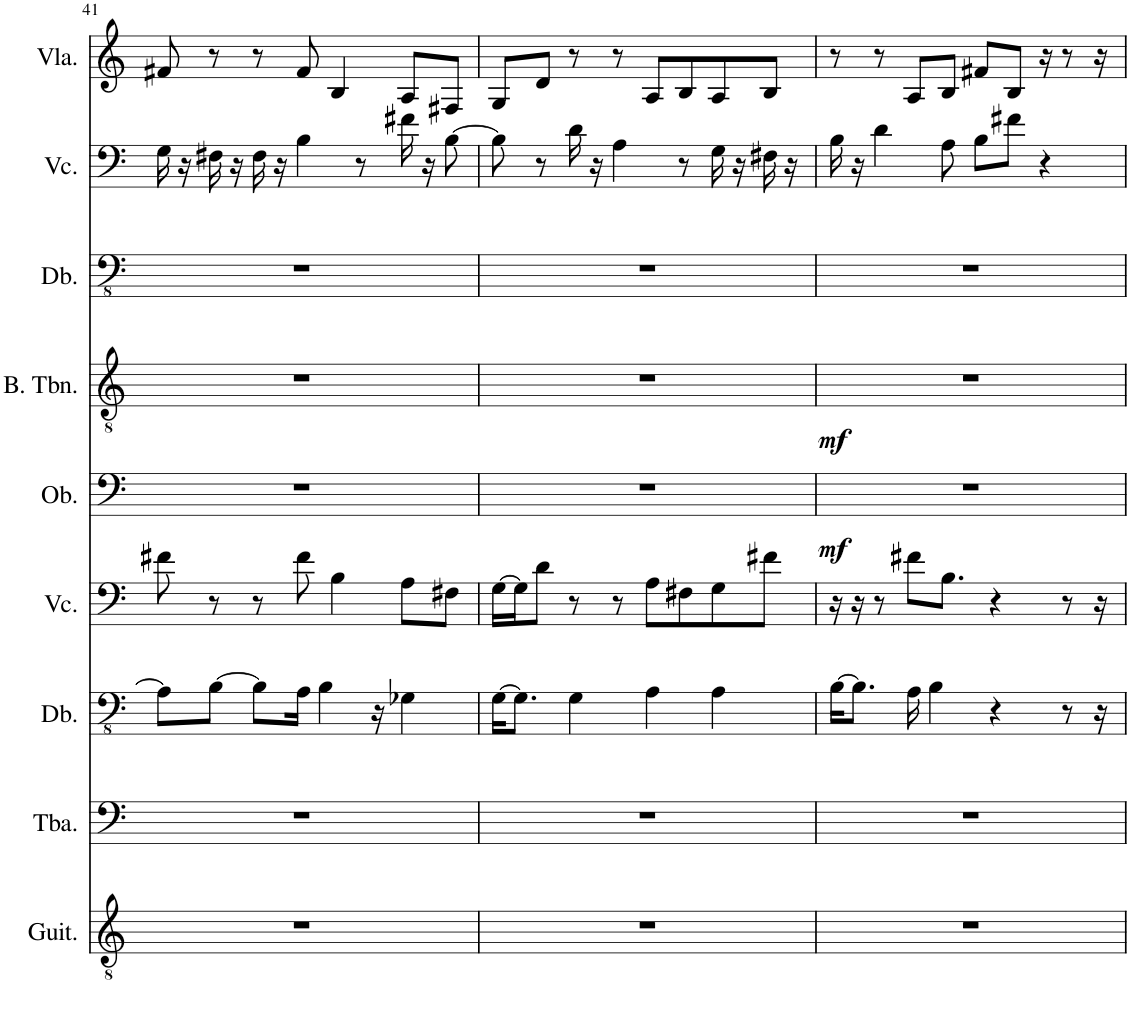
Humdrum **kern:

**kern	**kern	**kern	**kern	**kern	**dynam	**kern	**dynam	**kern	**kern	**kern
*part9	*part8	*part7	*part6	*part5	*part5	*part4	*part4	*part3	*part2	*part1
*staff9	*staff8	*staff7	*staff6	*staff5	*staff5	*staff4	*staff4	*staff3	*staff2	*staff1
*I"Classical Guitar	*I"Tuba	*I"Double Bass	*I"Violoncello	*I"Oboe	*	*I"Bass Trombone	*	*I"Double Bass	*I"Violoncello	*I"Viola
*I'Guit.	*I'Tba.	*I'Db.	*I'Vc.	*I'Ob.	*	*I'B. Tbn.	*	*I'Db.	*I'Vc.	*I'Vla.
!!LO:PB:g=z
*clefGv2	*clefF4	*clefFv4	*clefF4	*clefF4	*	*clefGv2	*	*clefFv4	*clefF4	*clefG2
*	*	*Trd7c12	*	*	*	*	*	*Trd7c12	*	*
*k[]	*k[]	*k[]	*k[]	*k[]	*	*k[]	*	*k[]	*k[]	*k[]
*M4/4	*M4/4	*M4/4	*M4/4	*M4/4	*	*M4/4	*	*M4/4	*M4/4	*M4/4
=41	=41	=41	=41	=41	=41	=41	=41	=41	=41	=41
1r	1r	8AA\L]	8f#X\	1r	.	1r	.	1r	16G\	8f#X/
.	.	.	.	.	.	.	.	.	16r	.
.	.	[8BB\J	8r	.	.	.	.	.	16F#X\	8r
.	.	.	.	.	.	.	.	.	16r	.
.	.	8BB\L]	8r	.	.	.	.	.	16F#\	8r
.	.	.	.	.	.	.	.	.	16r	.
.	.	16AA\Jk	8f#\	.	.	.	.	.	4B\	8f#/
.	.	4BB\	.	.	.	.	.	.	.	.
.	.	.	4B\	.	.	.	.	.	.	4B/
.	.	.	.	.	.	.	.	.	8r	.
.	.	16r	.	.	.	.	.	.	.	.
.	.	4GG-X\	8A\L	.	.	.	.	.	16f#X\	8A/L
.	.	.	.	.	.	.	.	.	16r	.
.	.	.	8F#X\J	.	.	.	.	.	[8B\	8F#X/J
=42	=42	=42	=42	=42	=42	=42	=42	=42	=42	=42
1r	1r	[16GG\KL	[16G\LL	1r	.	1r	.	1r	8B\]	8G/L
.	.	8.GG\J]	16G\J]	.	.	.	.	.	.	.
.	.	.	8d\J	.	.	.	.	.	8r	8d/J
.	.	4GG\	8r	.	.	.	.	.	16d\	8r
.	.	.	.	.	.	.	.	.	16r	.
.	.	.	8r	.	.	.	.	.	4A\	8r
.	.	4AA\	8A\L	.	.	.	.	.	.	8A/L
.	.	.	8F#X\	.	.	.	.	.	8r	8B/
.	.	4AA\	8G\	.	.	.	.	.	16G\	8A/
.	.	.	.	.	.	.	.	.	16r	.
.	.	.	8f#X\J	.	.	.	.	.	16F#X\	8B/J
.	.	.	.	.	.	.	.	.	16r	.
=43	=43	=43	=43	=43	=43	=43	=43	=43	=43	=43
!	!	!	!	!	!LO:DY:b	!	!LO:DY:b	!	!	!
1r	1r	[16BB\KL	16r	1r	mf	1r	mf	1r	16B\	8r
.	.	8.BB\J]	16r	.	.	.	.	.	16r	.
.	.	.	8r	.	.	.	.	.	4d\	8r
.	.	16AA\	8f#X\L	.	.	.	.	.	.	8A/L
.	.	4BB\	.	.	.	.	.	.	.	.
.	.	.	8.B\J	.	.	.	.	.	8A\	8B/J
.	.	.	.	.	.	.	.	.	8B\L	8f#X/L
.	.	4r	4r	.	.	.	.	.	.	.
.	.	.	.	.	.	.	.	.	8f#X\J	8B/J
.	.	.	.	.	.	.	.	.	4r	16r
.	.	8r	8r	.	.	.	.	.	.	8r
.	.	16r	16r	.	.	.	.	.	.	16r
=	=	=	=	=	=	=	=	=	=	=
*-	*-	*-	*-	*-	*-	*-	*-	*-	*-	*-
